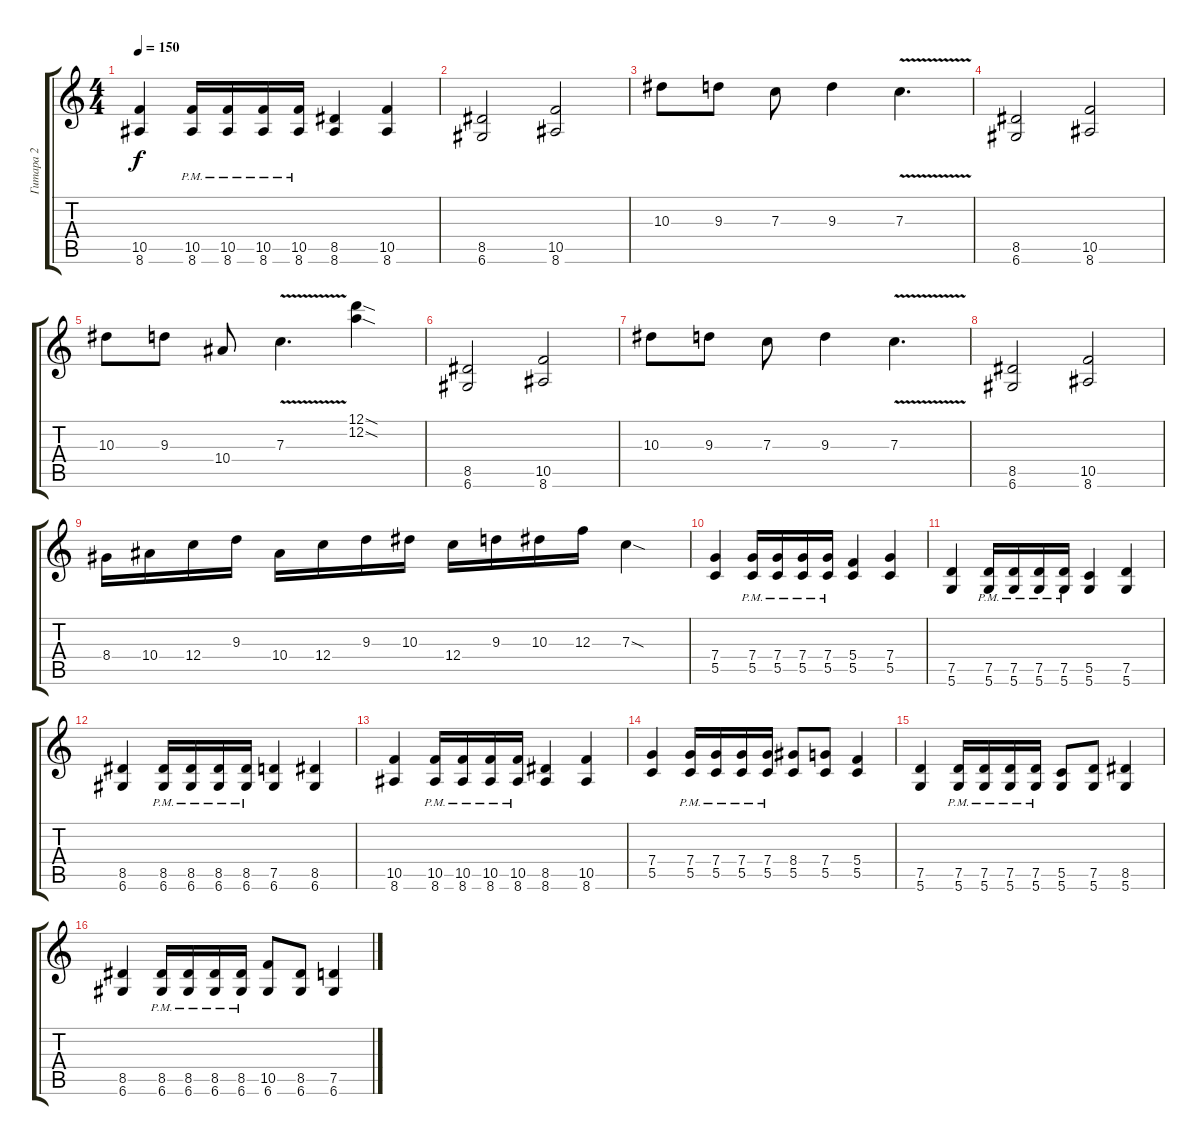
\track ("Гитара 2" "Гитара 2") {instrument overdrivenguitar}
\staff {score tabs}
\tuning (D4 A3 F3 C3 G2 D2) {hide}
\ts (4 4)
\tempo 150
\clef g2
\ks c
(10.5 8.6).4{dy f} (10.5{pm} 8.6{pm}).16 (10.5{pm} 8.6{pm}).16 (10.5{pm} 8.6{pm}).16 (10.5{pm} 8.6{pm}).16 (8.5 8.6).4 (10.5 8.6).4 |
(8.5 6.6).2 (10.5 8.6).2 |
10.3.8 9.3.8 7.3.8 9.3.4 7.3{v}.4{d} |
(8.5 6.6).2 (10.5 8.6).2 |
10.3.8 9.3.8 10.4.8 7.3{v}.4{d} (12.1{sod} 12.2{sod}).4 |
(8.5 6.6).2 (10.5 8.6).2 |
10.3.8 9.3.8 7.3.8 9.3.4 7.3{v}.4{d} |
(8.5 6.6).2 (10.5 8.6).2 |
8.4.16 10.4.16 12.4.16 9.3.16 10.4.16 12.4.16 9.3.16 10.3.16 12.4.16 9.3.16 10.3.16 12.3.16 7.3{sod}.4 |
(7.4 5.5).4 (7.4{pm} 5.5{pm}).16 (7.4{pm} 5.5{pm}).16 (7.4{pm} 5.5{pm}).16 (7.4{pm} 5.5{pm}).16 (5.4 5.5).4 (7.4 5.5).4 |
(7.5 5.6).4 (7.5{pm} 5.6{pm}).16 (7.5{pm} 5.6{pm}).16 (7.5{pm} 5.6{pm}).16 (7.5{pm} 5.6{pm}).16 (5.5 5.6).4 (7.5 5.6).4 |
(8.5 6.6).4 (8.5{pm} 6.6{pm}).16 (8.5{pm} 6.6{pm}).16 (8.5{pm} 6.6{pm}).16 (8.5{pm} 6.6{pm}).16 (7.5 6.6).4 (8.5 6.6).4 |
(10.5 8.6).4 (10.5{pm} 8.6{pm}).16 (10.5{pm} 8.6{pm}).16 (10.5{pm} 8.6{pm}).16 (10.5{pm} 8.6{pm}).16 (8.5 8.6).4 (10.5 8.6).4 |
(7.4 5.5).4 (7.4{pm} 5.5{pm}).16 (7.4{pm} 5.5{pm}).16 (7.4{pm} 5.5{pm}).16 (7.4{pm} 5.5{pm}).16 (8.4 5.5).8 (7.4 5.5).8 (5.4 5.5).4 |
(7.5 5.6).4 (7.5{pm} 5.6{pm}).16 (7.5{pm} 5.6{pm}).16 (7.5{pm} 5.6{pm}).16 (7.5{pm} 5.6{pm}).16 (5.5 5.6).8 (7.5 5.6).8 (8.5 5.6).4 |
(8.5 6.6).4 (8.5{pm} 6.6{pm}).16 (8.5{pm} 6.6{pm}).16 (8.5{pm} 6.6{pm}).16 (8.5{pm} 6.6{pm}).16 (10.5 6.6).8 (8.5 6.6).8 (7.5 6.6).4
